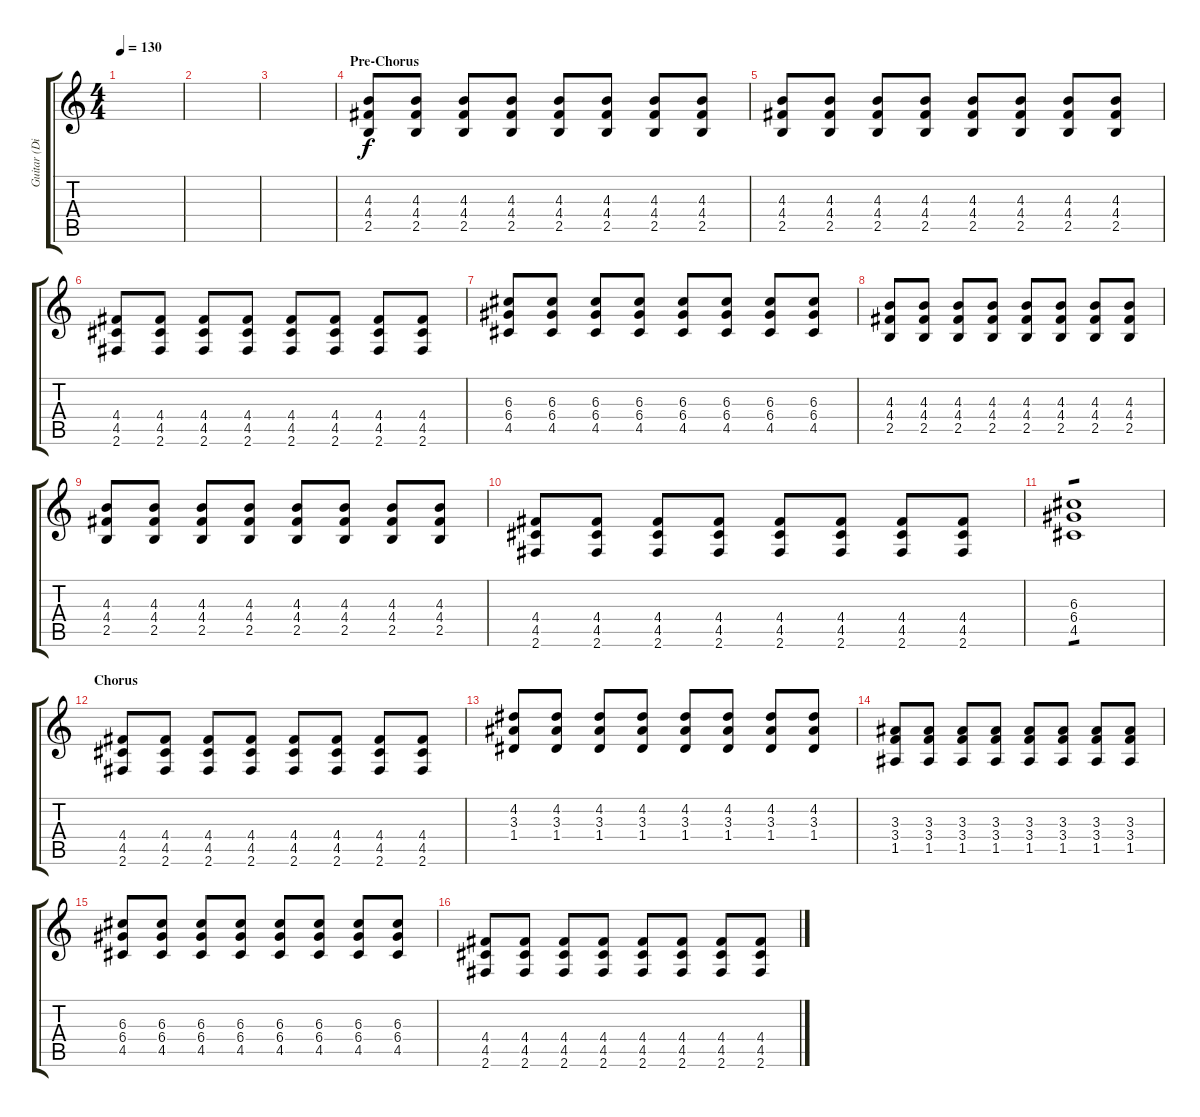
\track ("Guitar (Distortion)" "Guitar (Di") {instrument distortionguitar}
\staff {score tabs}
\tuning (E4 B3 G3 D3 A2 E2) {hide}
\ts (4 4)
\tempo 130
\clef g2
\ks c
|
|
|
\section ("" "Pre-Chorus")
(4.3 4.4 2.5).8 (4.3 4.4 2.5).8 (4.3 4.4 2.5).8 (4.3 4.4 2.5).8 (4.3 4.4 2.5).8 (4.3 4.4 2.5).8 (4.3 4.4 2.5).8 (4.3 4.4 2.5).8 |
(4.3 4.4 2.5).8 (4.3 4.4 2.5).8 (4.3 4.4 2.5).8 (4.3 4.4 2.5).8 (4.3 4.4 2.5).8 (4.3 4.4 2.5).8 (4.3 4.4 2.5).8 (4.3 4.4 2.5).8 |
(4.4 4.5 2.6).8 (4.4 4.5 2.6).8 (4.4 4.5 2.6).8 (4.4 4.5 2.6).8 (4.4 4.5 2.6).8 (4.4 4.5 2.6).8 (4.4 4.5 2.6).8 (4.4 4.5 2.6).8 |
(6.3 6.4 4.5).8 (6.3 6.4 4.5).8 (6.3 6.4 4.5).8 (6.3 6.4 4.5).8 (6.3 6.4 4.5).8 (6.3 6.4 4.5).8 (6.3 6.4 4.5).8 (6.3 6.4 4.5).8 |
(4.3 4.4 2.5).8 (4.3 4.4 2.5).8 (4.3 4.4 2.5).8 (4.3 4.4 2.5).8 (4.3 4.4 2.5).8 (4.3 4.4 2.5).8 (4.3 4.4 2.5).8 (4.3 4.4 2.5).8 |
(4.3 4.4 2.5).8 (4.3 4.4 2.5).8 (4.3 4.4 2.5).8 (4.3 4.4 2.5).8 (4.3 4.4 2.5).8 (4.3 4.4 2.5).8 (4.3 4.4 2.5).8 (4.3 4.4 2.5).8 |
(4.4 4.5 2.6).8 (4.4 4.5 2.6).8 (4.4 4.5 2.6).8 (4.4 4.5 2.6).8 (4.4 4.5 2.6).8 (4.4 4.5 2.6).8 (4.4 4.5 2.6).8 (4.4 4.5 2.6).8 |
(6.3 6.4 4.5).1{tp 1} |
\section ("" "Chorus")
(4.4 4.5 2.6).8 (4.4 4.5 2.6).8 (4.4 4.5 2.6).8 (4.4 4.5 2.6).8 (4.4 4.5 2.6).8 (4.4 4.5 2.6).8 (4.4 4.5 2.6).8 (4.4 4.5 2.6).8 |
(4.2 3.3 1.4).8 (4.2 3.3 1.4).8 (4.2 3.3 1.4).8 (4.2 3.3 1.4).8 (4.2 3.3 1.4).8 (4.2 3.3 1.4).8 (4.2 3.3 1.4).8 (4.2 3.3 1.4).8 |
(3.3 3.4 1.5).8 (3.3 3.4 1.5).8 (3.3 3.4 1.5).8 (3.3 3.4 1.5).8 (3.3 3.4 1.5).8 (3.3 3.4 1.5).8 (3.3 3.4 1.5).8 (3.3 3.4 1.5).8 |
(6.3 6.4 4.5).8 (6.3 6.4 4.5).8 (6.3 6.4 4.5).8 (6.3 6.4 4.5).8 (6.3 6.4 4.5).8 (6.3 6.4 4.5).8 (6.3 6.4 4.5).8 (6.3 6.4 4.5).8 |
(4.4 4.5 2.6).8 (4.4 4.5 2.6).8 (4.4 4.5 2.6).8 (4.4 4.5 2.6).8 (4.4 4.5 2.6).8 (4.4 4.5 2.6).8 (4.4 4.5 2.6).8 (4.4 4.5 2.6).8
